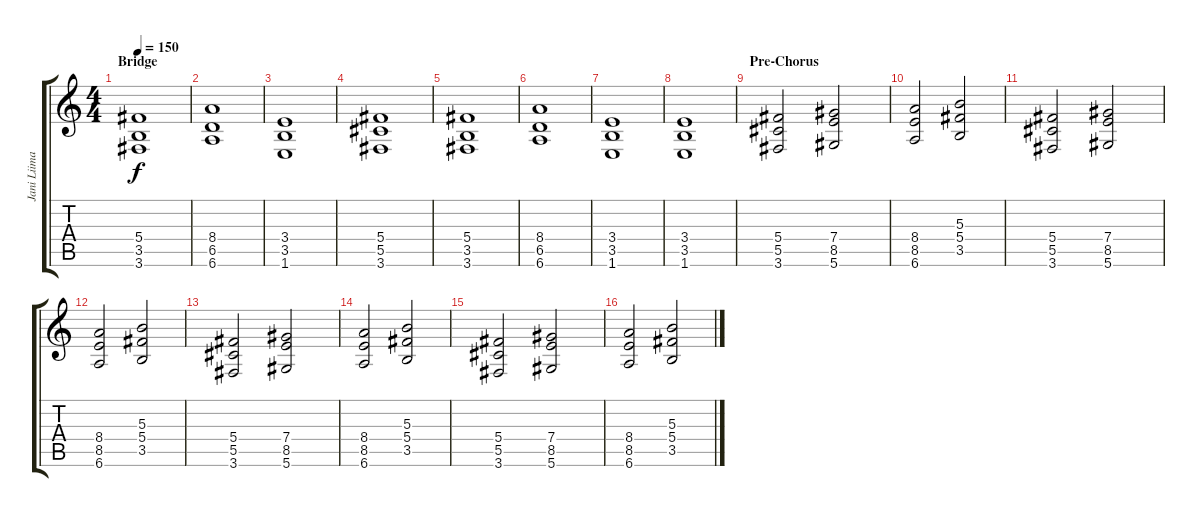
\track ("Jani Liimatainen - Guitar " "Jani Liima") {instrument distortionguitar}
\staff {score tabs}
\tuning (Eb4 Bb3 Gb3 Db3 Ab2 Eb2) {hide}
\ts (4 4)
\section ("" "Bridge")
\tempo 150
\clef g2
\ks c
(5.4 3.5 3.6).1{dy f} |
(8.4 6.5 6.6).1 |
(3.4 3.5 1.6).1 |
(5.4 5.5 3.6).1 |
(5.4 3.5 3.6).1 |
(8.4 6.5 6.6).1 |
(3.4 3.5 1.6).1 |
(3.4 3.5 1.6).1 |
\section ("" "Pre-Chorus")
(5.4 5.5 3.6).2 (7.4 8.5 5.6).2 |
(8.4 8.5 6.6).2 (5.3 5.4 3.5).2 |
(5.4 5.5 3.6).2 (7.4 8.5 5.6).2 |
(8.4 8.5 6.6).2 (5.3 5.4 3.5).2 |
(5.4 5.5 3.6).2 (7.4 8.5 5.6).2 |
(8.4 8.5 6.6).2 (5.3 5.4 3.5).2 |
(5.4 5.5 3.6).2 (7.4 8.5 5.6).2 |
(8.4 8.5 6.6).2 (5.3 5.4 3.5).2
